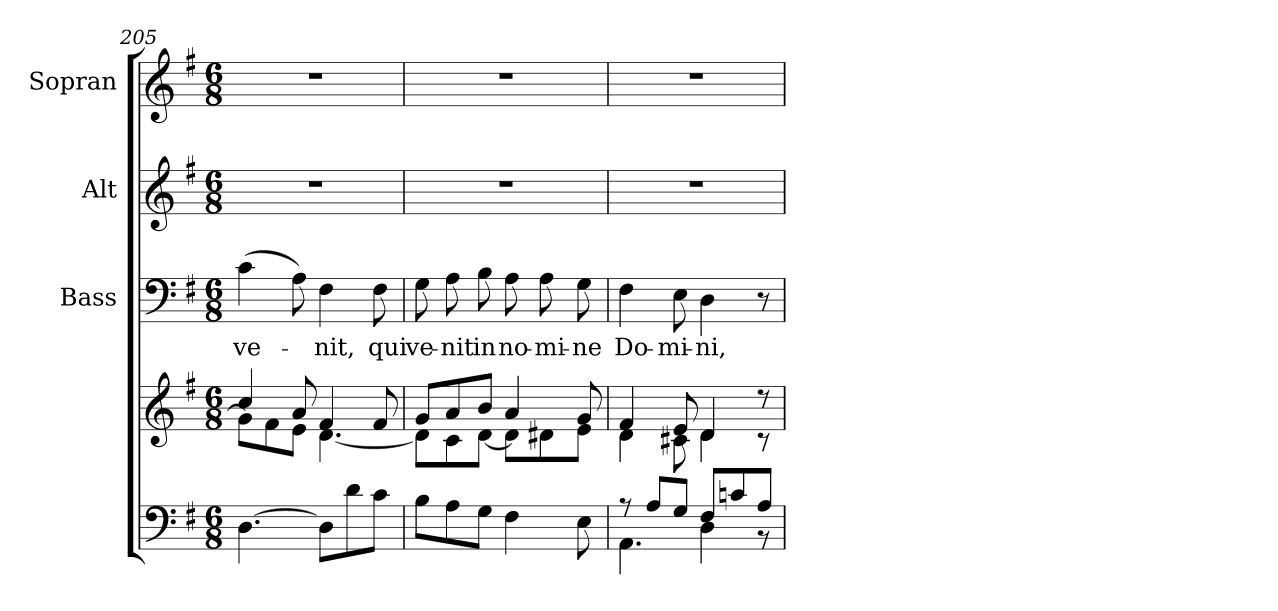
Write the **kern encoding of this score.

**kern	**kern	**kern	**text	**kern	**kern
*part4	*part4	*part3	*part3	*part2	*part1
*staff5	*staff4	*staff3	*staff3	*staff2	*staff1
*	*	*I"Bass	*	*I"Alt	*I"Sopran
*	*	*I'B.	*	*I'A.	*I'S.
*clefF4	*clefG2	*clefF4	*	*clefG2	*clefG2
*k[f#]	*k[f#]	*k[f#]	*	*k[f#]	*k[f#]
*G:	*G:	*G:	*	*G:	*G:
*M6/8	*M6/8	*M6/8	*	*M6/8	*M6/8
=205	=205	=205	=205	=205	=205
*	*^	*	*	*	*
!	!	!	!	!LO:LY:b	!	!
[4.D\	4cc/	8g\L]	(>4c\	ve-	2.r	2.r
.	.	8f#\	.	.	.	.
.	8a/	8e\J	8A\)	.	.	.
!	!	!	!	!LO:LY:b	!	!
8D\L]	4f#/	[<4.d\	4F#\	-nit,	.	.
8d\	.	.	.	.	.	.
!	!	!	!	!LO:LY:b	!	!
8c\J	8f#/	.	8F#\	qui	.	.
=206	=206	=206	=206	=206	=206	=206
!	!	!	!	!LO:LY:b	!	!
8B\L	8g/L	8d\L]	8G\	ve-	2.r	2.r
!	!	!	!	!LO:LY:b	!	!
8A\	8a/	8c\	8A\	-nit	.	.
!	!	!	!	!LO:LY:b	!	!
8G\J	8b/J	[<8d\J	8B\	in	.	.
!	!	!	!	!LO:LY:b	!	!
4F#\	4a/	8d\L]	8A\	no-	.	.
!	!	!	!	!LO:LY:b	!	!
.	.	8d#X\	8A\	-mi-	.	.
!	!	!	!	!LO:LY:b	!	!
8E\	8g/	8e\J	8G\	-ne	.	.
=207	=207	=207	=207	=207	=207	=207
*^	*	*	*	*	*	*
!	!	!	!	!	!LO:LY:b	!	!
8rA	4.AA\	4f#/	4d\	4F#\	Do-	2.r	2.r
8A/L	.	.	.	.	.	.	.
!	!	!	!	!	!LO:LY:b	!	!
8G/J	.	8e/	8c#X\	8E\	-mi-	.	.
!	!	!	!	!	!LO:LY:b	!	!
8F#/L	4D\	4d/	4d\	4D\	-ni,	.	.
8cn/	.	.	.	.	.	.	.
8A/J	8r	8r	8r	8r	.	.	.
*v	*v	*	*	*	*	*	*
*	*v	*v	*	*	*	*
=	=	=	=	=	=
*-	*-	*-	*-	*-	*-
